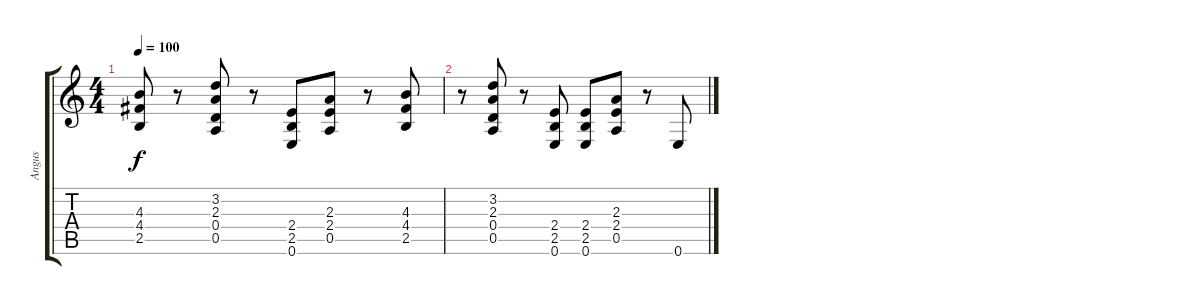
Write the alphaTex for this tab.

\track ("Angus" "Angus") {instrument distortionguitar}
\staff {score tabs}
\tuning (E4 B3 G3 D3 A2 E2) {hide}
\ts (4 4)
\tempo 100
\clef g2
\ks c
(4.3 4.4 2.5).8{dy f} r.8 (3.2 2.3 0.4 0.5).8 r.8 (2.4 2.5 0.6).8 (2.3 2.4 0.5).8 r.8 (4.3 4.4 2.5).8 |
r.8 (3.2 2.3 0.4 0.5).8 r.8 (2.4 2.5 0.6).8 (2.4 2.5 0.6).8 (2.3 2.4 0.5).8 r.8 0.6.8
